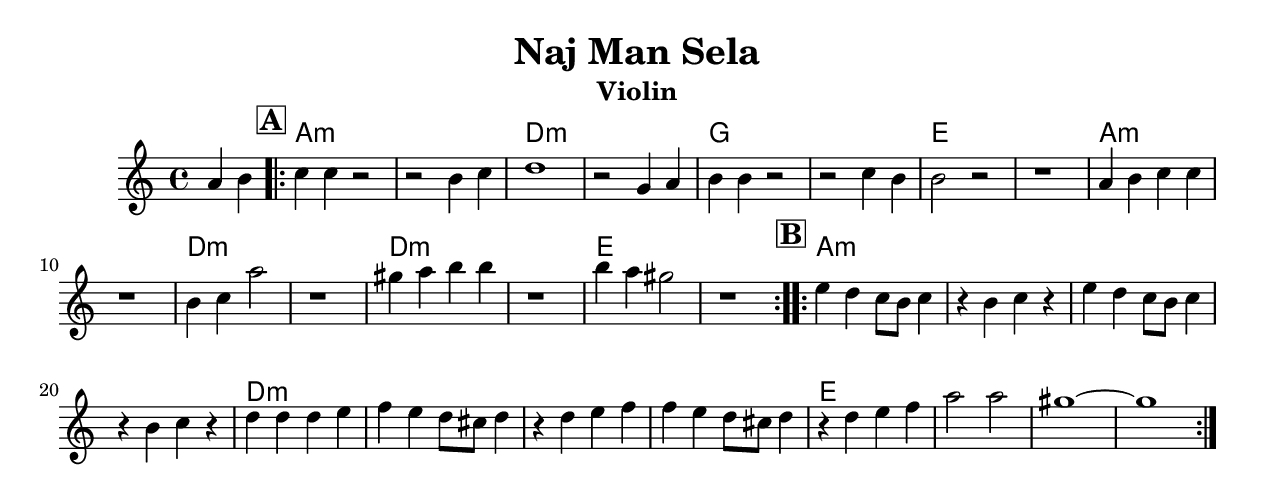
\version "2.24.0"
\include "english.ly"
%\pointAndClickOff
\paper{
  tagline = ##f
  print-all-headers = ##t
  #(set-paper-size "letter")
}
date = #(strftime "%d-%m-%Y" (localtime (current-time)))

%\markup{ \italic{ " Updated " \date  }  }

%\markup{ Got something to say? }

global = {
  \clef treble
  \key a \minor
  \time 4/4
  \set Score.rehearsalMarkFormatter = #format-mark-box-alphabet
}

%#################################### Melody ########################
melody = \relative c'' {
  \global
  \partial 4*2 a b   %lead in notes

  \repeat volta 2{
    \mark \default
    c4 c r2
    r2 b4 c
    d1
    r2 g,4 a
    b4 b r2
    r2 c4 b
    b2 r2
    r1
    a4 b c c
    r1
    b4 c a'2
    r1
    gs4 a b b
    r1
    b4 a gs2
    r1
  }


  \repeat volta 2{
    \mark \default
    e4 d c8 b c4
    r4 b c r
    e4 d c8 b c4
    r4 b c r
    d4 d d e

    f e d8 cs d4
    r4 d e
    f f e d8 cs d4
    r4 d e f
    a2 a
    gs1 ~gs1

  }
  \alternative {
    { }
    { }
  }

}
%################################# Lyrics #####################
%\addlyrics{  }
%################################# Chords #######################
harmonies = \chordmode {
  s2

  a2*4:m
  d2*4:m
  g2*4
  e2*4

  a2*4:m
  d2*4:m
  d2*4:m
  e2*4
  %b
  a2*8:m

  d2*8:m

  e2*8
}

\score {
  <<
    \new ChordNames {
      \set chordChanges = ##f
      \harmonies
    }
    \new Staff
    \melody
  >>
  \header{
    title= "Naj Man Sela"
    subtitle=""
    composer= ""
    instrument = "Violin"
    arranger= ""
  }
  \midi{\tempo 4 = 120}
  \layout{indent = 1.0\cm}
}
